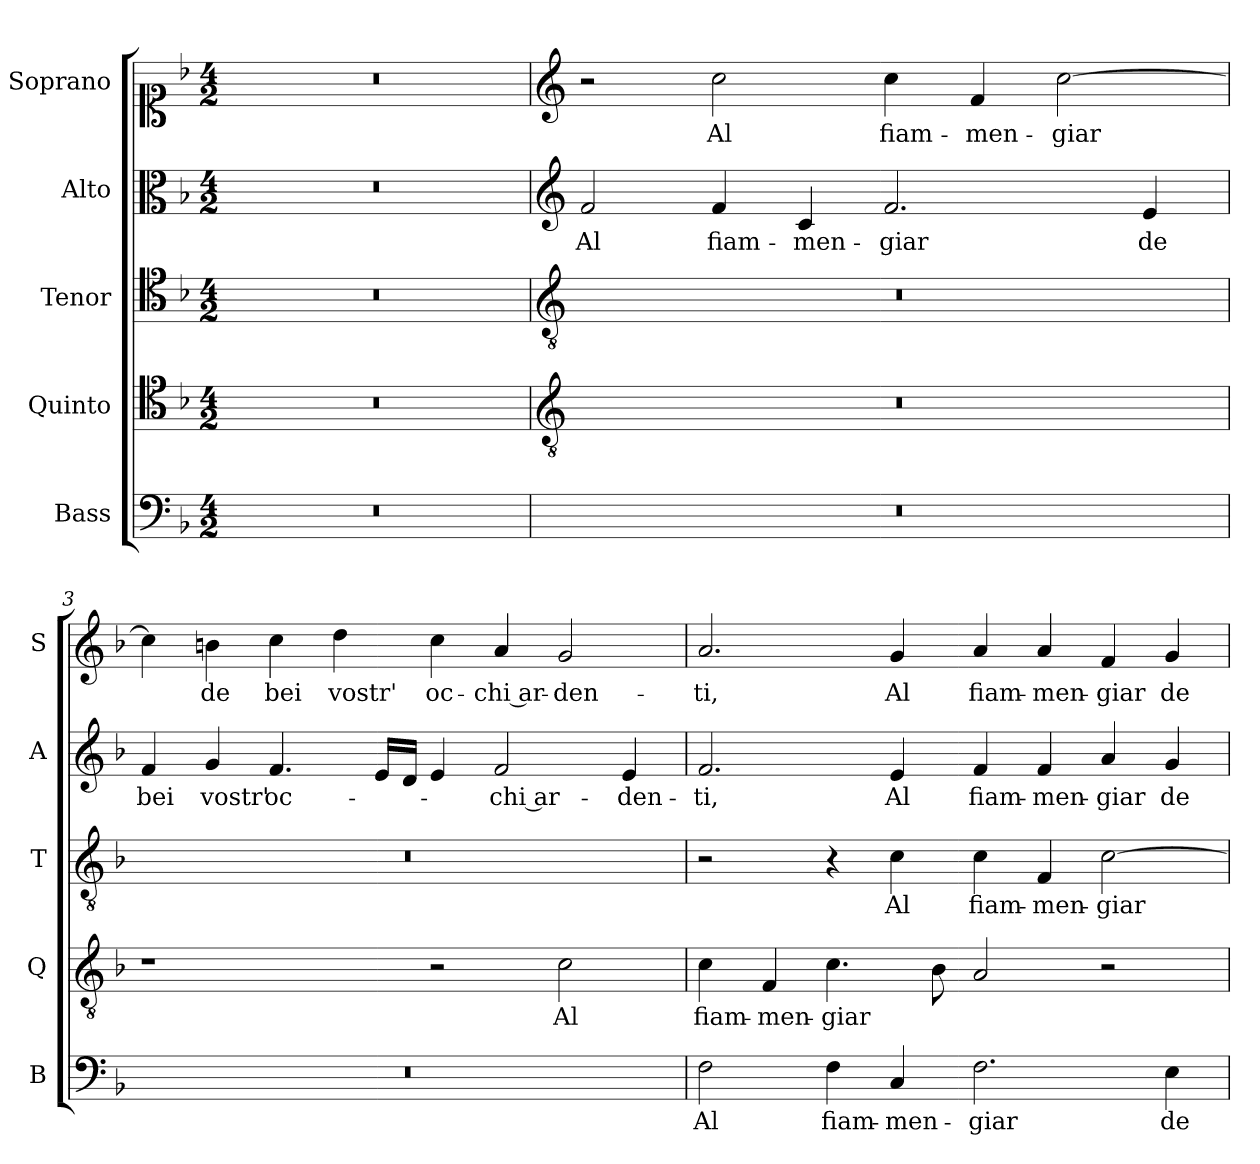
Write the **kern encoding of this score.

**kern	**text	**kern	**text	**kern	**text	**kern	**text	**kern	**text
*part5	*part5	*part4	*part4	*part3	*part3	*part2	*part2	*part1	*part1
*staff5	*staff5	*staff4	*staff4	*staff3	*staff3	*staff2	*staff2	*staff1	*staff1
*I"Bass	*	*I"Quinto	*	*I"Tenor	*	*I"Alto	*	*I"Soprano	*
*I'B	*	*I'Q	*	*I'T	*	*I'A	*	*I'S	*
*clefF4	*	*clefC4	*	*clefC4	*	*clefC3	*	*clefC1	*
*k[b-]	*	*k[b-]	*	*k[b-]	*	*k[b-]	*	*k[b-]	*
*F:	*	*F:	*	*F:	*	*F:	*	*F:	*
*M4/2	*	*M4/2	*	*M4/2	*	*M4/2	*	*M4/2	*
=1	=1	=1	=1	=1	=1	=1	=1	=1	=1
0r	.	0r	.	0r	.	0r	.	0r	.
=2	=2	=2	=2	=2	=2	=2	=2	=2	=2
*	*	*clefGv2	*	*clefGv2	*	*clefG2	*	*clefG2	*
!	!	!	!	!	!	!	!LO:LY:b	!	!
0r	.	0r	.	0r	.	2f/	Al	2r	.
!	!	!	!	!	!	!	!LO:LY:b	!	!
!	!	!	!	!	!	!	!	!	!LO:LY:b
.	.	.	.	.	.	4f/	fiam-	2cc\	Al
!	!	!	!	!	!	!	!LO:LY:b	!	!
.	.	.	.	.	.	4c/	-men-	.	.
!	!	!	!	!	!	!	!LO:LY:b	!	!
!	!	!	!	!	!	!	!	!	!LO:LY:b
.	.	.	.	.	.	2.f/	-giar	4cc\	fiam-
!	!	!	!	!	!	!	!	!	!LO:LY:b
.	.	.	.	.	.	.	.	4f/	-men-
!	!	!	!	!	!	!	!	!	!LO:LY:b
.	.	.	.	.	.	.	.	[2cc\	-giar
!	!	!	!	!	!	!	!LO:LY:b	!	!
.	.	.	.	.	.	4e/	de	.	.
=3	=3	=3	=3	=3	=3	=3	=3	=3	=3
!	!	!	!	!	!	!	!LO:LY:b	!	!
0r	.	1r	.	0r	.	4f/	bei	4cc\]	.
!	!	!	!	!	!	!	!LO:LY:b	!	!
!	!	!	!	!	!	!	!	!	!LO:LY:b
.	.	.	.	.	.	4g/	vostr'	4bn\	de
!	!	!	!	!	!	!	!LO:LY:b	!	!
!	!	!	!	!	!	!	!	!	!LO:LY:b
.	.	.	.	.	.	4.f/	oc-	4cc\	bei
!	!	!	!	!	!	!	!	!	!LO:LY:b
.	.	.	.	.	.	.	.	4dd\	vostr'
.	.	.	.	.	.	16e/LL	.	.	.
.	.	.	.	.	.	16d/JJ	.	.	.
!	!	!	!	!	!	!	!	!	!LO:LY:b
.	.	2r	.	.	.	4e/	.	4cc\	oc-
!	!	!	!	!	!	!	!LO:LY:b	!	!
!	!	!	!	!	!	!	!	!	!LO:LY:b
.	.	.	.	.	.	2f/	-chi ar-	4a/	-chi ar-
!	!	!	!LO:LY:b	!	!	!	!	!	!
!	!	!	!	!	!	!	!	!	!LO:LY:b
.	.	2c\	Al	.	.	.	.	2g/	-den-
!	!	!	!	!	!	!	!LO:LY:b	!	!
.	.	.	.	.	.	4e/	-den-	.	.
!!LO:LB:g=z
=4	=4	=4	=4	=4	=4	=4	=4	=4	=4
!	!LO:LY:b	!	!	!	!	!	!	!	!
!	!	!	!LO:LY:b	!	!	!	!	!	!
!	!	!	!	!	!	!	!LO:LY:b	!	!
!	!	!	!	!	!	!	!	!	!LO:LY:b
2F\	Al	4c\	fiam-	2r	.	2.f/	-ti,	2.a/	-ti,
!	!	!	!LO:LY:b	!	!	!	!	!	!
.	.	4F/	-men-	.	.	.	.	.	.
!	!LO:LY:b	!	!	!	!	!	!	!	!
!	!	!	!LO:LY:b	!	!	!	!	!	!
4F\	fiam-	4.c\	-giar	4r	.	.	.	.	.
!	!LO:LY:b	!	!	!	!	!	!	!	!
!	!	!	!	!	!LO:LY:b	!	!	!	!
!	!	!	!	!	!	!	!LO:LY:b	!	!
!	!	!	!	!	!	!	!	!	!LO:LY:b
4C/	-men-	.	.	4c\	Al	4e/	Al	4g/	Al
.	.	8B-\	.	.	.	.	.	.	.
!	!LO:LY:b	!	!	!	!	!	!	!	!
!	!	!	!	!	!LO:LY:b	!	!	!	!
!	!	!	!	!	!	!	!LO:LY:b	!	!
!	!	!	!	!	!	!	!	!	!LO:LY:b
2.F\	-giar	2A/	.	4c\	fiam-	4f/	fiam-	4a/	fiam-
!	!	!	!	!	!LO:LY:b	!	!	!	!
!	!	!	!	!	!	!	!LO:LY:b	!	!
!	!	!	!	!	!	!	!	!	!LO:LY:b
.	.	.	.	4F/	-men-	4f/	-men-	4a/	-men-
!	!	!	!	!	!LO:LY:b	!	!	!	!
!	!	!	!	!	!	!	!LO:LY:b	!	!
!	!	!	!	!	!	!	!	!	!LO:LY:b
.	.	2r	.	[2c\	-giar	4a/	-giar	4f/	-giar
!	!LO:LY:b	!	!	!	!	!	!	!	!
!	!	!	!	!	!	!	!LO:LY:b	!	!
!	!	!	!	!	!	!	!	!	!LO:LY:b
4E\	de	.	.	.	.	4g/	de	4g/	de
=	=	=	=	=	=	=	=	=	=
*-	*-	*-	*-	*-	*-	*-	*-	*-	*-
